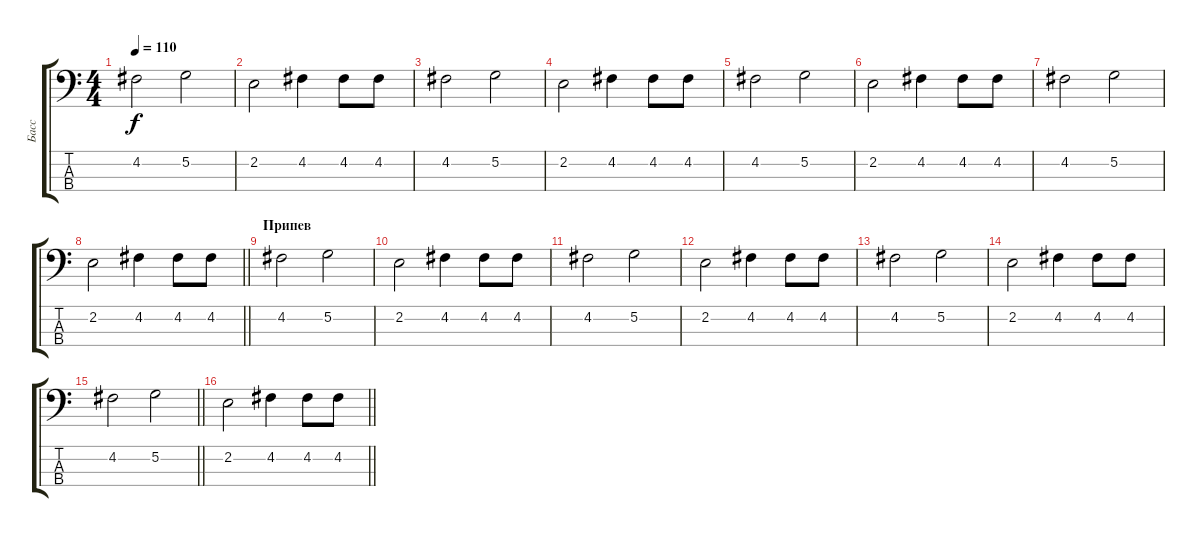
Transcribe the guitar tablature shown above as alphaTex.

\track ("Басс" "Басс") {instrument fretlessbass}
\staff {score tabs}
\tuning (G2 D2 A1 E1) {hide}
\ts (4 4)
\tempo 110
\clef f4
\ks c
4.2.2{dy f} 5.2.2 |
2.2.2 4.2.4 4.2.8 4.2.8 |
4.2.2 5.2.2 |
2.2.2 4.2.4 4.2.8 4.2.8 |
4.2.2 5.2.2 |
2.2.2 4.2.4 4.2.8 4.2.8 |
4.2.2 5.2.2 |
\barLineRight lightlight
2.2.2 4.2.4 4.2.8 4.2.8 |
\section ("" "Припев")
4.2.2 5.2.2 |
2.2.2 4.2.4 4.2.8 4.2.8 |
4.2.2 5.2.2 |
2.2.2 4.2.4 4.2.8 4.2.8 |
4.2.2 5.2.2 |
2.2.2 4.2.4 4.2.8 4.2.8 |
\barLineRight lightlight
4.2.2 5.2.2 |
\barLineRight lightlight
2.2.2 4.2.4 4.2.8 4.2.8
